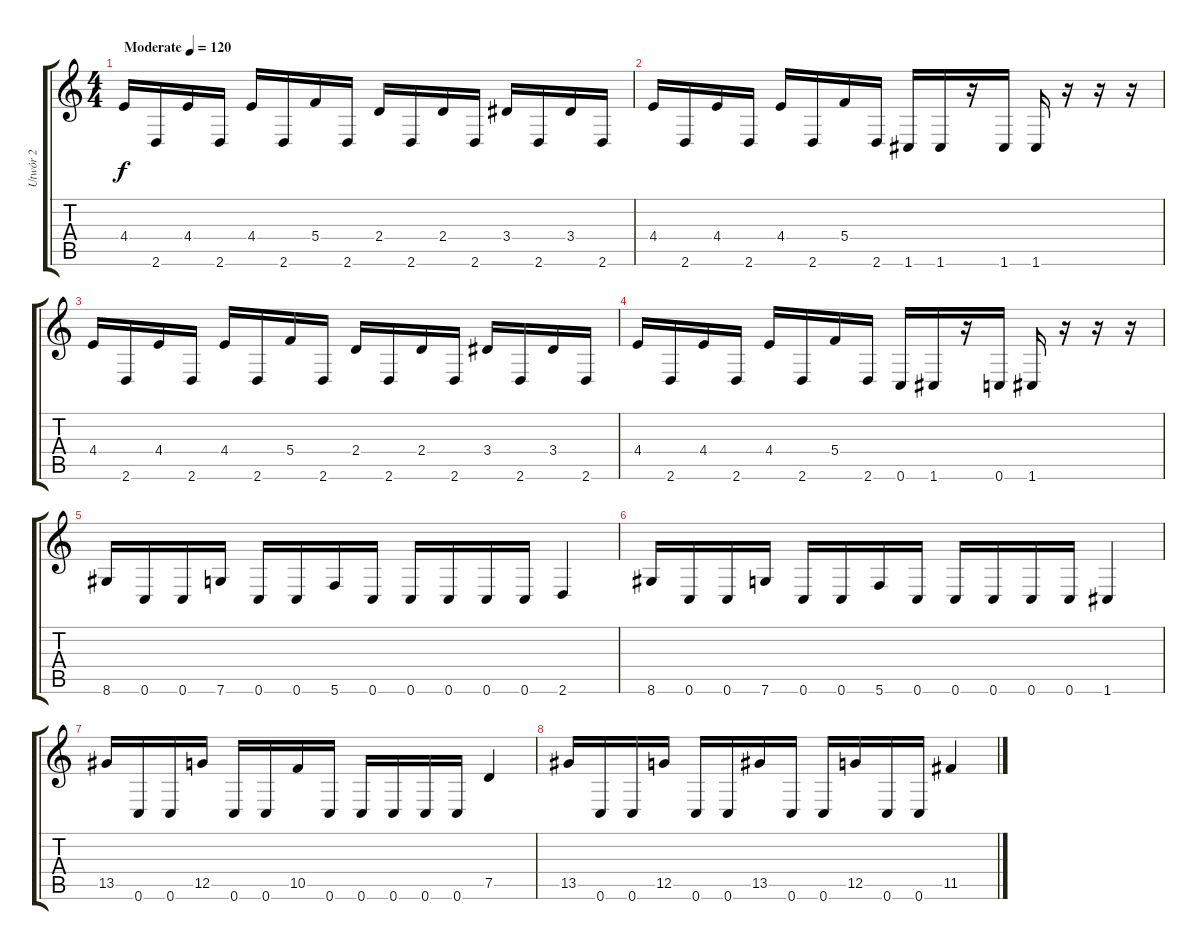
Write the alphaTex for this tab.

\track ("Utwór 2" "Utwór 2") {instrument distortionguitar}
\staff {score tabs}
\tuning (C4 A3 F3 C3 G2 C2) {hide}
\ts (4 4)
\tempo (120 "Moderate")
\clef g2
\ks c
4.4.16{dy f instrument distortionguitar} 2.6.16 4.4.16 2.6.16 4.4.16 2.6.16 5.4.16 2.6.16 2.4.16 2.6.16 2.4.16 2.6.16 3.4.16 2.6.16 3.4.16 2.6.16 |
4.4.16 2.6.16 4.4.16 2.6.16 4.4.16 2.6.16 5.4.16 2.6.16 1.6.16 1.6.16 r.16 1.6.16 1.6.16 r.16 r.16 r.16 |
4.4.16 2.6.16 4.4.16 2.6.16 4.4.16 2.6.16 5.4.16 2.6.16 2.4.16 2.6.16 2.4.16 2.6.16 3.4.16 2.6.16 3.4.16 2.6.16 |
4.4.16 2.6.16 4.4.16 2.6.16 4.4.16 2.6.16 5.4.16 2.6.16 0.6.16 1.6.16 r.16 0.6.16 1.6.16 r.16 r.16 r.16 |
8.6.16 0.6.16 0.6.16 7.6.16 0.6.16 0.6.16 5.6.16 0.6.16 0.6.16 0.6.16 0.6.16 0.6.16 2.6.4 |
8.6.16 0.6.16 0.6.16 7.6.16 0.6.16 0.6.16 5.6.16 0.6.16 0.6.16 0.6.16 0.6.16 0.6.16 1.6.4 |
13.5.16 0.6.16 0.6.16 12.5.16 0.6.16 0.6.16 10.5.16 0.6.16 0.6.16 0.6.16 0.6.16 0.6.16 7.5.4 |
13.5.16 0.6.16 0.6.16 12.5.16 0.6.16 0.6.16 13.5.16 0.6.16 0.6.16 12.5.16 0.6.16 0.6.16 11.5.4
